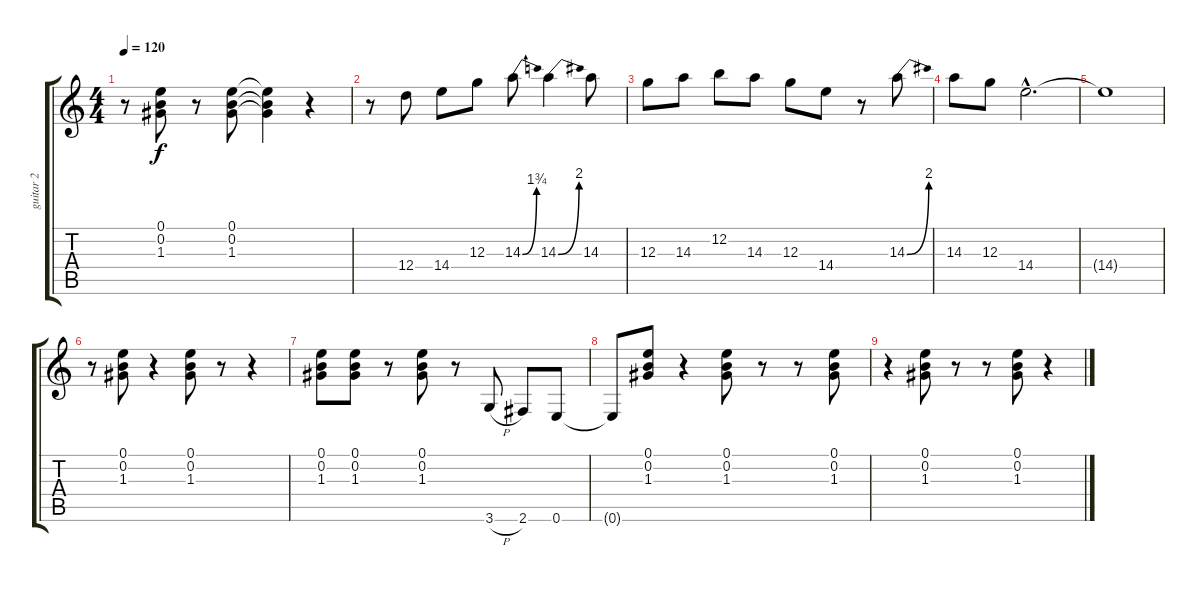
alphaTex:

\track ("guitar 2" "guitar 2") {instrument distortionguitar}
\staff {score tabs}
\tuning (E4 B3 G3 D3 A2 E2) {hide}
\ts (4 4)
\tempo 120
\clef g2
\ks c
r.8{dy f} (0.1 0.2 1.3).8 r.8 (0.1 0.2 1.3).8 (0.1{t} 0.2{t} 1.3{t}).4 r.4 |
r.8 12.4.8 14.4.8 12.3.8 14.3{be (bend 0 0 60 7)}.8 14.3{be (bend 0 0 60 8)}.4 14.3.8 |
12.3.8 14.3.8 12.2.8 14.3.8 12.3.8 14.4.8 r.8 14.3{be (bend 0 0 60 8)}.8 |
14.3.8 12.3.8 14.4{hac}.2{d} |
14.4{t}.1 |
r.8 (0.1 0.2 1.3).8 r.4 (0.1 0.2 1.3).8 r.8 r.4 |
(0.1 0.2 1.3).8 (0.1 0.2 1.3).8 r.8 (0.1 0.2 1.3).8 r.8 3.6{h}.8 2.6.8 0.6.8 |
0.6{t}.8 (0.1 0.2 1.3).8 r.4 (0.1 0.2 1.3).8 r.8 r.8 (0.1 0.2 1.3).8 |
r.4 (0.1 0.2 1.3).8 r.8 r.8 (0.1 0.2 1.3).8 r.4
